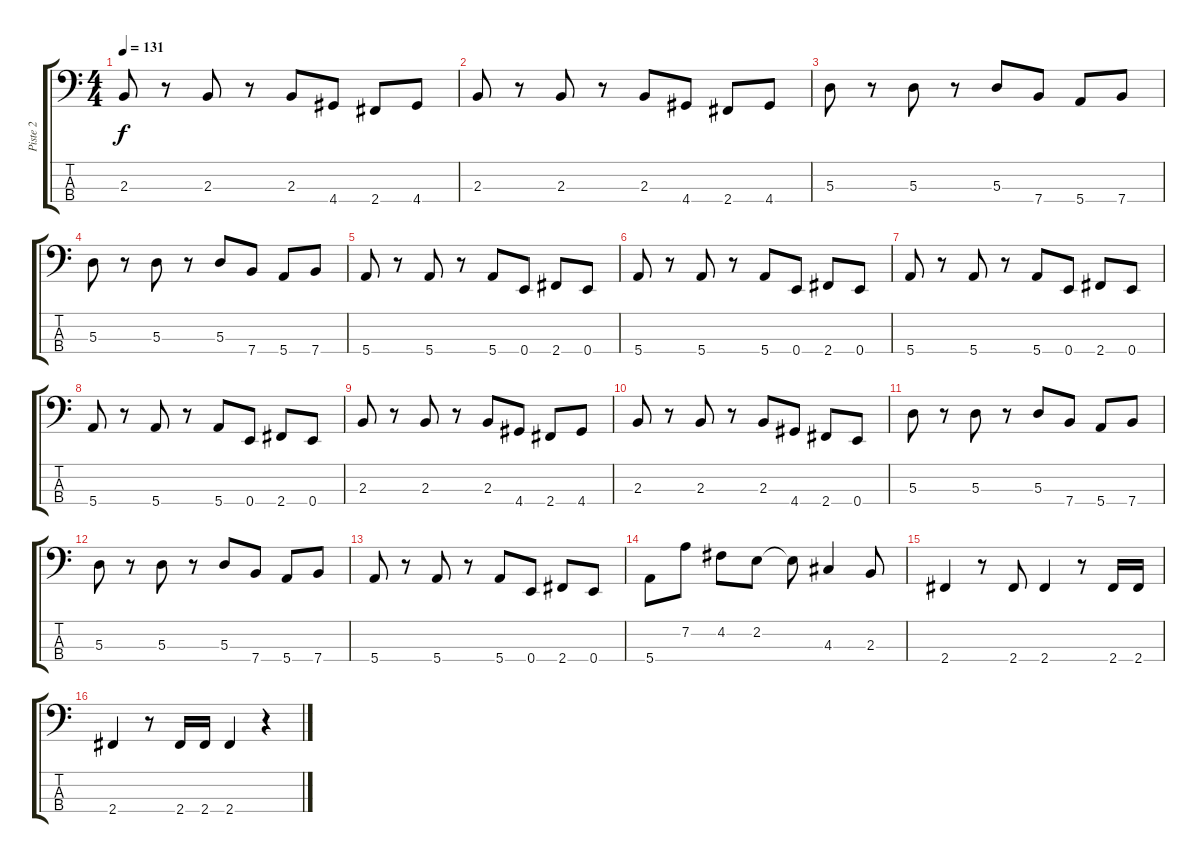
\track ("Piste 2" "Piste 2") {instrument electricbasspick}
\staff {score tabs}
\tuning (G2 D2 A1 E1) {hide}
\ts (4 4)
\tempo 131
\clef f4
\ks c
2.3.8{dy f} r.8 2.3.8 r.8 2.3.8 4.4.8 2.4.8 4.4.8 |
2.3.8 r.8 2.3.8 r.8 2.3.8 4.4.8 2.4.8 4.4.8 |
5.3.8 r.8 5.3.8 r.8 5.3.8 7.4.8 5.4.8 7.4.8 |
5.3.8 r.8 5.3.8 r.8 5.3.8 7.4.8 5.4.8 7.4.8 |
5.4.8 r.8 5.4.8 r.8 5.4.8 0.4.8 2.4.8 0.4.8 |
5.4.8 r.8 5.4.8 r.8 5.4.8 0.4.8 2.4.8 0.4.8 |
5.4.8 r.8 5.4.8 r.8 5.4.8 0.4.8 2.4.8 0.4.8 |
5.4.8 r.8 5.4.8 r.8 5.4.8 0.4.8 2.4.8 0.4.8 |
2.3.8 r.8 2.3.8 r.8 2.3.8 4.4.8 2.4.8 4.4.8 |
2.3.8 r.8 2.3.8 r.8 2.3.8 4.4.8 2.4.8 0.4.8 |
5.3.8 r.8 5.3.8 r.8 5.3.8 7.4.8 5.4.8 7.4.8 |
5.3.8 r.8 5.3.8 r.8 5.3.8 7.4.8 5.4.8 7.4.8 |
5.4.8 r.8 5.4.8 r.8 5.4.8 0.4.8 2.4.8 0.4.8 |
5.4.8 7.2.8 4.2.8 2.2.8 2.2{t}.8 4.3.4 2.3.8 |
2.4.4 r.8 2.4.8 2.4.4 r.8 2.4.16 2.4.16 |
2.4.4 r.8 2.4.16 2.4.16 2.4.4 r.4
